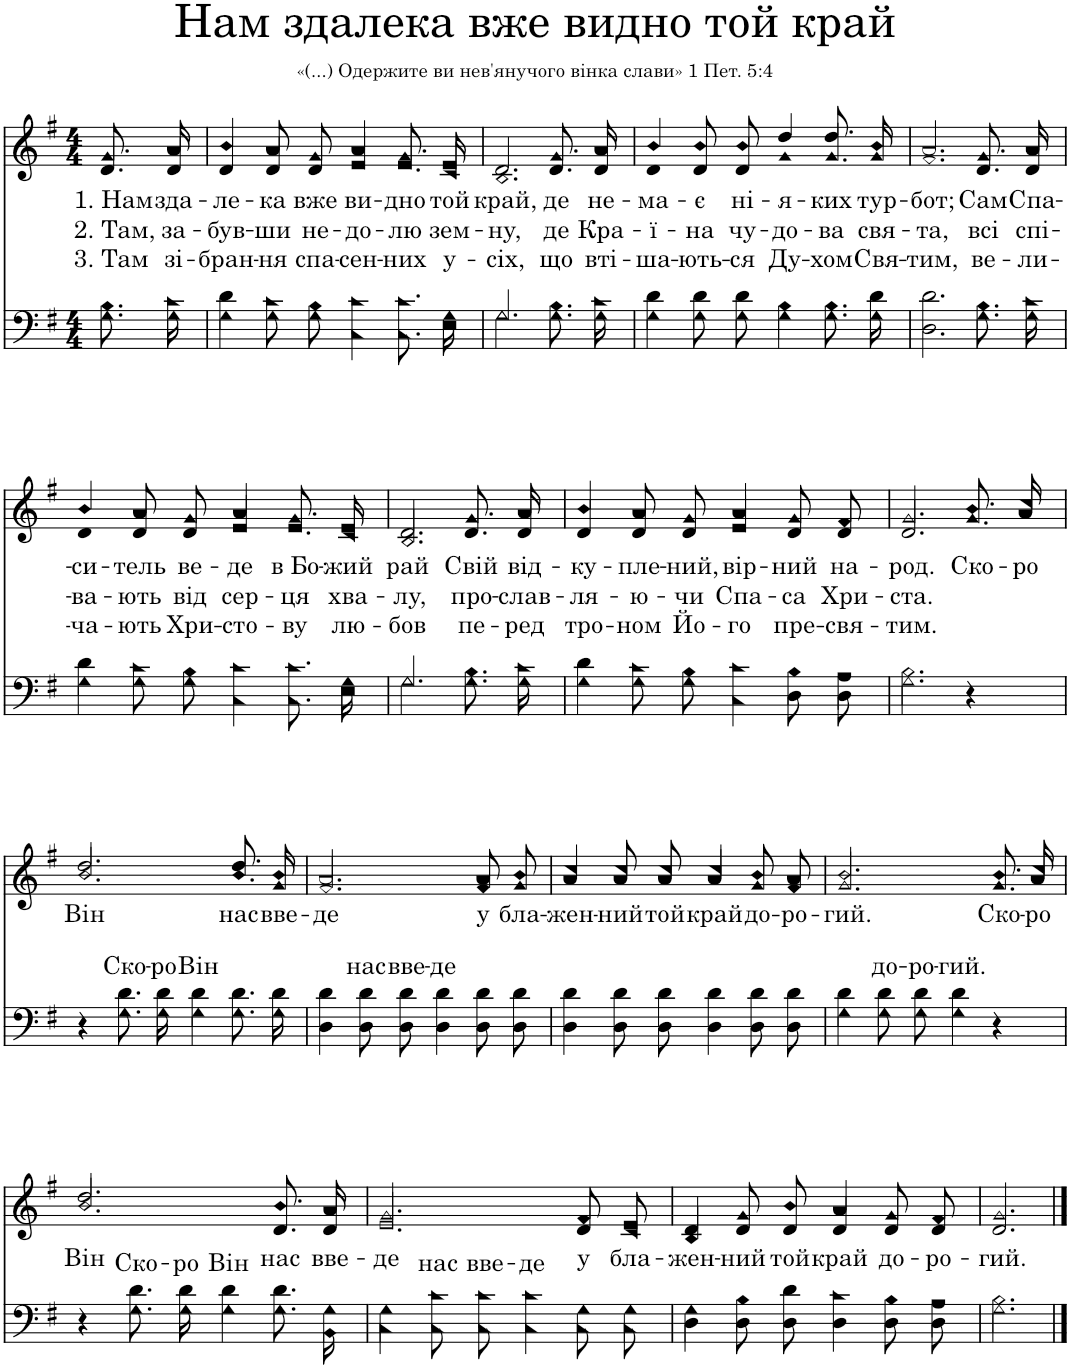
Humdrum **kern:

**kern	**text	**kern	**text	**text	**text
*part2	*part2	*part1	*part1	*part1	*part1
*staff2	*staff2	*staff1	*staff1	*staff1	*staff1
*I"Men	*	*I"Women	*	*	*
*clefF4	*	*clefG2	*	*	*
*k[f#]	*	*k[f#]	*	*	*
*M4/4	*	*M4/4	*	*	*
=1	=1	=1	=1	=1	=1
*^	*	*	*	*	*
!	!	!	!	!LO:LY:b	!LO:LY:b	!LO:LY:b
*	*	*	*^	*	*	*
8.B\L	8.G\L	.	8.g/L	8.d/L	1. Нам	2. Там,	3. Там
!	!	!	!	!	!LO:LY:b	!LO:LY:b	!LO:LY:b
16c\Jk	16G\Jk	.	16a/Jk	16d/Jk	зда-	за-	зі-
=2	=2	=2	=2	=2	=2	=2	=2
!	!	!	!	!	!LO:LY:b	!LO:LY:b	!LO:LY:b
4d\	4G\	.	4b/	4d/	-ле-	-був-	-бран-
!	!	!	!	!	!LO:LY:b	!LO:LY:b	!LO:LY:b
8c\L	8G\L	.	8a/L	8d/L	-ка	-ши	-ня
!	!	!	!	!	!LO:LY:b	!LO:LY:b	!LO:LY:b
8B\J	8G\J	.	8g/J	8d/J	вже	не-	спа-
!	!	!	!	!	!LO:LY:b	!LO:LY:b	!LO:LY:b
4c\	4C\	.	4a/	4e/	ви-	-до-	-сен-
!	!	!	!	!	!LO:LY:b	!LO:LY:b	!LO:LY:b
8.c\L	8.C\L	.	8.g/L	8.e/L	-дно	-лю	-них
!	!	!	!	!	!LO:LY:b	!LO:LY:b	!LO:LY:b
16G\Jk	16E\Jk	.	16e/Jk	16c/Jk	той	зем-	у-
=3	=3	=3	=3	=3	=3	=3	=3
!	!	!	!	!	!LO:LY:b	!LO:LY:b	!LO:LY:b
2.G/	2.G\	.	2.d/	2.B	край,	-ну,	-сіх,
!	!	!	!	!	!LO:LY:b	!LO:LY:b	!LO:LY:b
8.B\L	8.G\L	.	8.g/L	8.d/L	де	де	що
!	!	!	!	!	!LO:LY:b	!LO:LY:b	!LO:LY:b
16c\Jk	16G\Jk	.	16a/Jk	16d/Jk	не-	Кра-	вті-
=4	=4	=4	=4	=4	=4	=4	=4
!	!	!	!	!	!LO:LY:b	!LO:LY:b	!LO:LY:b
4d\	4G\	.	4b/	4d	-ма-	-ї-	-ша-
!	!	!	!	!	!LO:LY:b	!LO:LY:b	!LO:LY:b
8d\L	8G\L	.	8b/L	8d/L	-є	-на	-ють-
!	!	!	!	!	!LO:LY:b	!LO:LY:b	!LO:LY:b
8d\J	8G\J	.	8b/J	8d/J	ні-	чу-	-ся
!	!	!	!	!	!LO:LY:b	!LO:LY:b	!LO:LY:b
4B\	4G\	.	4dd/	4g	-я-	-до-	Ду-
!	!	!	!	!	!LO:LY:b	!LO:LY:b	!LO:LY:b
8.B\L	8.G\L	.	8.dd/L	8.g/L	-ких	-ва	-хом
!	!	!	!	!	!LO:LY:b	!LO:LY:b	!LO:LY:b
16d\Jk	16G\Jk	.	16b/Jk	16g/Jk	тур-	свя-	Свя-
=5	=5	=5	=5	=5	=5	=5	=5
!	!	!	!	!	!LO:LY:b	!LO:LY:b	!LO:LY:b
2.d\	2.D\	.	2.a/	2.f#	-бот;	-та,	-тим,
!	!	!	!	!	!LO:LY:b	!LO:LY:b	!LO:LY:b
8.B\L	8.G\L	.	8.g/L	8.d/L	Сам	всі	ве-
!	!	!	!	!	!LO:LY:b	!LO:LY:b	!LO:LY:b
16c\Jk	16G\Jk	.	16a/Jk	16d/Jk	Спа-	спі-	-ли-
!!LO:LB:g=z	!!
=6	=6	=6	=6	=6	=6	=6	=6
!	!	!	!	!	!LO:LY:b	!LO:LY:b	!LO:LY:b
4d\	4G\	.	4b/	4d	-си-	-ва-	-ча-
!	!	!	!	!	!LO:LY:b	!LO:LY:b	!LO:LY:b
8c\L	8G\L	.	8a/L	8d/L	-тель	-ють	-ють
!	!	!	!	!	!LO:LY:b	!LO:LY:b	!LO:LY:b
8B\J	8G\J	.	8g/J	8d/J	ве-	від	Хри-
!	!	!	!	!	!LO:LY:b	!LO:LY:b	!LO:LY:b
4c\	4C\	.	4a/	4e/	-де	сер-	-сто-
!	!	!	!	!	!LO:LY:b	!LO:LY:b	!LO:LY:b
8.c\L	8.C\L	.	8.g/L	8.e/L	в Бо-	-ця	-ву
!	!	!	!	!	!LO:LY:b	!LO:LY:b	!LO:LY:b
16G\Jk	16E\Jk	.	16e/Jk	16c/Jk	-жий	хва-	лю-
=7	=7	=7	=7	=7	=7	=7	=7
!	!	!	!	!	!LO:LY:b	!LO:LY:b	!LO:LY:b
2.G/	2.G\	.	2.d/	2.B/	рай	-лу,	-бов
!	!	!	!	!	!LO:LY:b	!LO:LY:b	!LO:LY:b
8.B\L	8.G\L	.	8.g/L	8.d/L	Свій	про-	пе-
!	!	!	!	!	!LO:LY:b	!LO:LY:b	!LO:LY:b
16c\Jk	16G\Jk	.	16a/Jk	16d/Jk	від-	-слав-	-ред
=8	=8	=8	=8	=8	=8	=8	=8
!	!	!	!	!	!LO:LY:b	!LO:LY:b	!LO:LY:b
4d\	4G\	.	4b/	4d/	-ку-	-ля-	тро-
!	!	!	!	!	!LO:LY:b	!LO:LY:b	!LO:LY:b
8c\L	8G\L	.	8a/L	8d/L	-пле-	-ю-	-ном
!	!	!	!	!	!LO:LY:b	!LO:LY:b	!LO:LY:b
8B\J	8G\J	.	8g/J	8d/J	-ний,	-чи	Йо-
!	!	!	!	!	!LO:LY:b	!LO:LY:b	!LO:LY:b
4c\	4C\	.	4a/	4e/	вір-	Спа-	-го
!	!	!	!	!	!LO:LY:b	!LO:LY:b	!LO:LY:b
8B\L	8D\L	.	8g/L	8d/L	-ний	-са	пре-
!	!	!	!	!	!LO:LY:b	!LO:LY:b	!LO:LY:b
8A\J	8D\J	.	8f#/J	8d/J	на-	Хри-	-свя-
=9	=9	=9	=9	=9	=9	=9	=9
!	!	!	!	!	!LO:LY:b	!LO:LY:b	!LO:LY:b
2.B\	2.G\	.	2.g/	2.d/	-род.	-ста.	-тим.
!	!	!	!	!	!LO:LY:b	!	!
4r	4r	.	8.b/L	8.g/L	Ско-	.	.
!	!	!	!	!	!LO:LY:b	!	!
.	.	.	16cc/Jk	16a/Jk	-ро	.	.
!!LO:LB:g=z	!!
=10	=10	=10	=10	=10	=10	=10	=10
!	!	!	!	!	!LO:LY:b	!	!
4r	4r	.	2.dd/	2.b/	Він	.	.
!	!	!LO:LY:a	!	!	!	!	!
8.d\L	8.G\L	Ско-	.	.	.	.	.
!	!	!LO:LY:a	!	!	!	!	!
16d\Jk	16G\Jk	-ро	.	.	.	.	.
!	!	!LO:LY:a	!	!	!	!	!
4d\	4G\	Він	.	.	.	.	.
!	!	!	!	!	!LO:LY:b	!	!
8.d\L	8.G\L	.	8.dd/L	8.b/L	нас	.	.
!	!	!	!	!	!LO:LY:b	!	!
16d\Jk	16G\Jk	.	16b/Jk	16g/Jk	вве-	.	.
=11	=11	=11	=11	=11	=11	=11	=11
!	!	!	!	!	!LO:LY:b	!	!
4d\	4D\	.	2.a/	2.f#/	-де	.	.
!	!	!LO:LY:a	!	!	!	!	!
8d\L	8D\L	нас	.	.	.	.	.
!	!	!LO:LY:a	!	!	!	!	!
8d\J	8D\J	вве-	.	.	.	.	.
!	!	!LO:LY:a	!	!	!	!	!
4d\	4D\	-де	.	.	.	.	.
!	!	!	!	!	!LO:LY:b	!	!
8d\L	8D\L	.	8a/L	8f#/L	у	.	.
!	!	!	!	!	!LO:LY:b	!	!
8d\J	8D\J	.	8b/J	8g/J	бла-	.	.
=12	=12	=12	=12	=12	=12	=12	=12
!	!	!	!	!	!LO:LY:b	!	!
4d\	4D\	.	4cc/	4a/	-жен-	.	.
!	!	!	!	!	!LO:LY:b	!	!
8d\L	8D\L	.	8cc/L	8a/L	-ний	.	.
!	!	!	!	!	!LO:LY:b	!	!
8d\J	8D\J	.	8cc/J	8a/J	той	.	.
!	!	!	!	!	!LO:LY:b	!	!
4d\	4D\	.	4cc/	4a/	край	.	.
!	!	!	!	!	!LO:LY:b	!	!
8d\L	8D\L	.	8b/L	8g/L	до-	.	.
!	!	!	!	!	!LO:LY:b	!	!
8d\J	8D\J	.	8a/J	8f#/J	-ро-	.	.
=13	=13	=13	=13	=13	=13	=13	=13
!	!	!	!	!	!LO:LY:b	!	!
4d\	4G\	.	2.b/	2.g/	-гий.	.	.
!	!	!LO:LY:a	!	!	!	!	!
8d\L	8G\L	до-	.	.	.	.	.
!	!	!LO:LY:a	!	!	!	!	!
8d\J	8G\J	-ро-	.	.	.	.	.
!	!	!LO:LY:a	!	!	!	!	!
4d\	4G\	-гий.	.	.	.	.	.
!	!	!	!	!	!LO:LY:b	!	!
4r	4r	.	8.b/L	8.g/L	Ско-	.	.
!	!	!	!	!	!LO:LY:b	!	!
.	.	.	16cc/Jk	16a/Jk	-ро	.	.
!!LO:LB:g=z	!!
=14	=14	=14	=14	=14	=14	=14	=14
!	!	!	!	!	!LO:LY:b	!	!
4r	4r	.	2.dd/	2.b/	Він	.	.
!	!	!LO:LY:a	!	!	!	!	!
8.d\L	8.G\L	Ско-	.	.	.	.	.
!	!	!LO:LY:a	!	!	!	!	!
16d\Jk	16G\Jk	-ро	.	.	.	.	.
!	!	!LO:LY:a	!	!	!	!	!
4d\	4G\	Він	.	.	.	.	.
!	!	!	!	!	!LO:LY:b	!	!
8.d\L	8.G\L	.	8.b/L	8.d/L	нас	.	.
!	!	!	!	!	!LO:LY:b	!	!
16G\Jk	16BB\Jk	.	16a/Jk	16d/Jk	вве-	.	.
=15	=15	=15	=15	=15	=15	=15	=15
!	!	!	!	!	!LO:LY:b	!	!
4G\	4C\	.	2.g/	2.e/	-де	.	.
!	!	!LO:LY:a	!	!	!	!	!
8c\L	8C\L	нас	.	.	.	.	.
!	!	!LO:LY:a	!	!	!	!	!
8c\J	8C\J	вве-	.	.	.	.	.
!	!	!LO:LY:a	!	!	!	!	!
4c\	4C\	-де	.	.	.	.	.
!	!	!	!	!	!LO:LY:b	!	!
8G\L	8C\L	.	8f#/L	8d/L	у	.	.
!	!	!	!	!	!LO:LY:b	!	!
8G\J	8C\J	.	8e/J	8c/J	бла-	.	.
=16	=16	=16	=16	=16	=16	=16	=16
!	!	!	!	!	!LO:LY:b	!	!
4G\	4D\	.	4d/	4B/	-жен-	.	.
!	!	!	!	!	!LO:LY:b	!	!
8B\L	8D\L	.	8g/L	8d/L	-ний	.	.
!	!	!	!	!	!LO:LY:b	!	!
8d\J	8D\J	.	8b/J	8d/J	той	.	.
!	!	!	!	!	!LO:LY:b	!	!
4c\	4D\	.	4a/	4d/	край	.	.
!	!	!	!	!	!LO:LY:b	!	!
8B\L	8D\L	.	8g/L	8d/L	до-	.	.
!	!	!	!	!	!LO:LY:b	!	!
8A\J	8D\J	.	8f#/J	8d/J	-ро-	.	.
=17	=17	=17	=17	=17	=17	=17	=17
!	!	!	!	!	!LO:LY:b	!	!
2.B\	2.G\	.	2.g/	2.d/	-гий.	.	.
*v	*v	*	*	*	*	*	*
*	*	*v	*v	*	*	*
==	==	==	==	==	==
*-	*-	*-	*-	*-	*-
